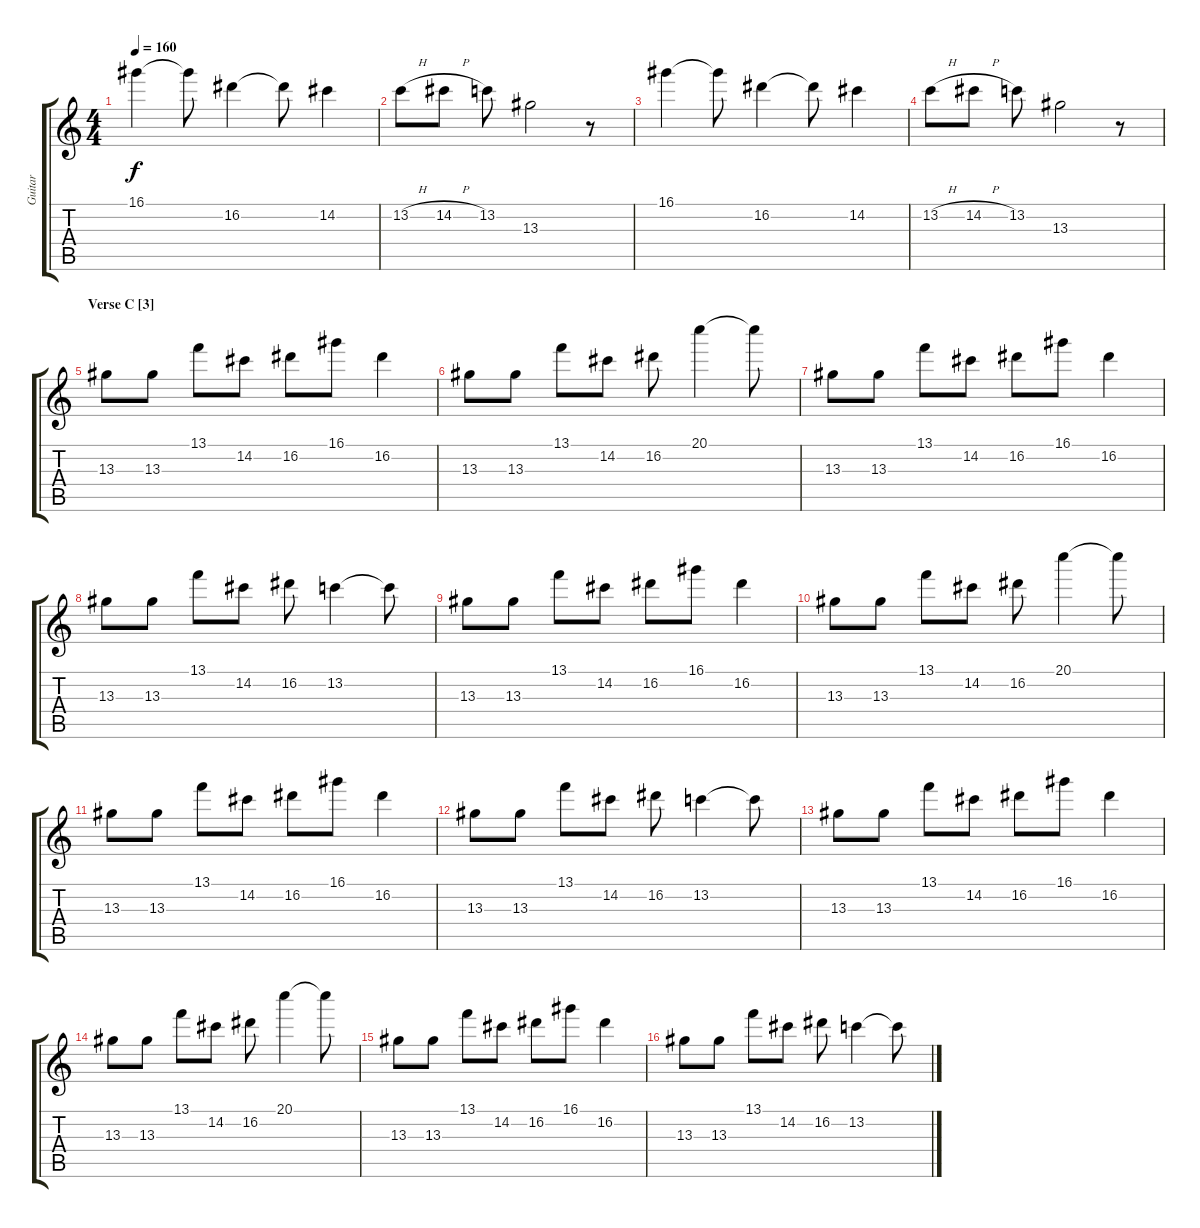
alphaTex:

\track ("Guitar" "Guitar") {instrument overdrivenguitar}
\staff {score tabs}
\tuning (E4 B3 G3 D3 A2 E2) {hide}
\ts (4 4)
\tempo 160
\clef g2
\ks c
16.1.4{dy f volume 12 balance 12} 16.1{t}.8 16.2.4 16.2{t}.8 14.2.4 |
13.2{h}.8 14.2{h}.8 13.2.8 13.3.2 r.8 |
16.1.4 16.1{t}.8 16.2.4 16.2{t}.8 14.2.4 |
13.2{h}.8 14.2{h}.8 13.2.8 13.3.2 r.8 |
\section ("" "Verse C [3]")
13.3.8 13.3.8 13.1.8 14.2.8 16.2.8 16.1.8 16.2.4 |
13.3.8 13.3.8 13.1.8 14.2.8 16.2.8 20.1.4 20.1{t}.8 |
13.3.8 13.3.8 13.1.8 14.2.8 16.2.8 16.1.8 16.2.4 |
13.3.8 13.3.8 13.1.8 14.2.8 16.2.8 13.2.4 13.2{t}.8 |
13.3.8 13.3.8 13.1.8 14.2.8 16.2.8 16.1.8 16.2.4 |
13.3.8 13.3.8 13.1.8 14.2.8 16.2.8 20.1.4 20.1{t}.8 |
13.3.8 13.3.8 13.1.8 14.2.8 16.2.8 16.1.8 16.2.4 |
13.3.8 13.3.8 13.1.8 14.2.8 16.2.8 13.2.4 13.2{t}.8 |
13.3.8 13.3.8 13.1.8 14.2.8 16.2.8 16.1.8 16.2.4 |
13.3.8 13.3.8 13.1.8 14.2.8 16.2.8 20.1.4 20.1{t}.8 |
13.3.8 13.3.8 13.1.8 14.2.8 16.2.8 16.1.8 16.2.4 |
13.3.8 13.3.8 13.1.8 14.2.8 16.2.8 13.2.4 13.2{t}.8
